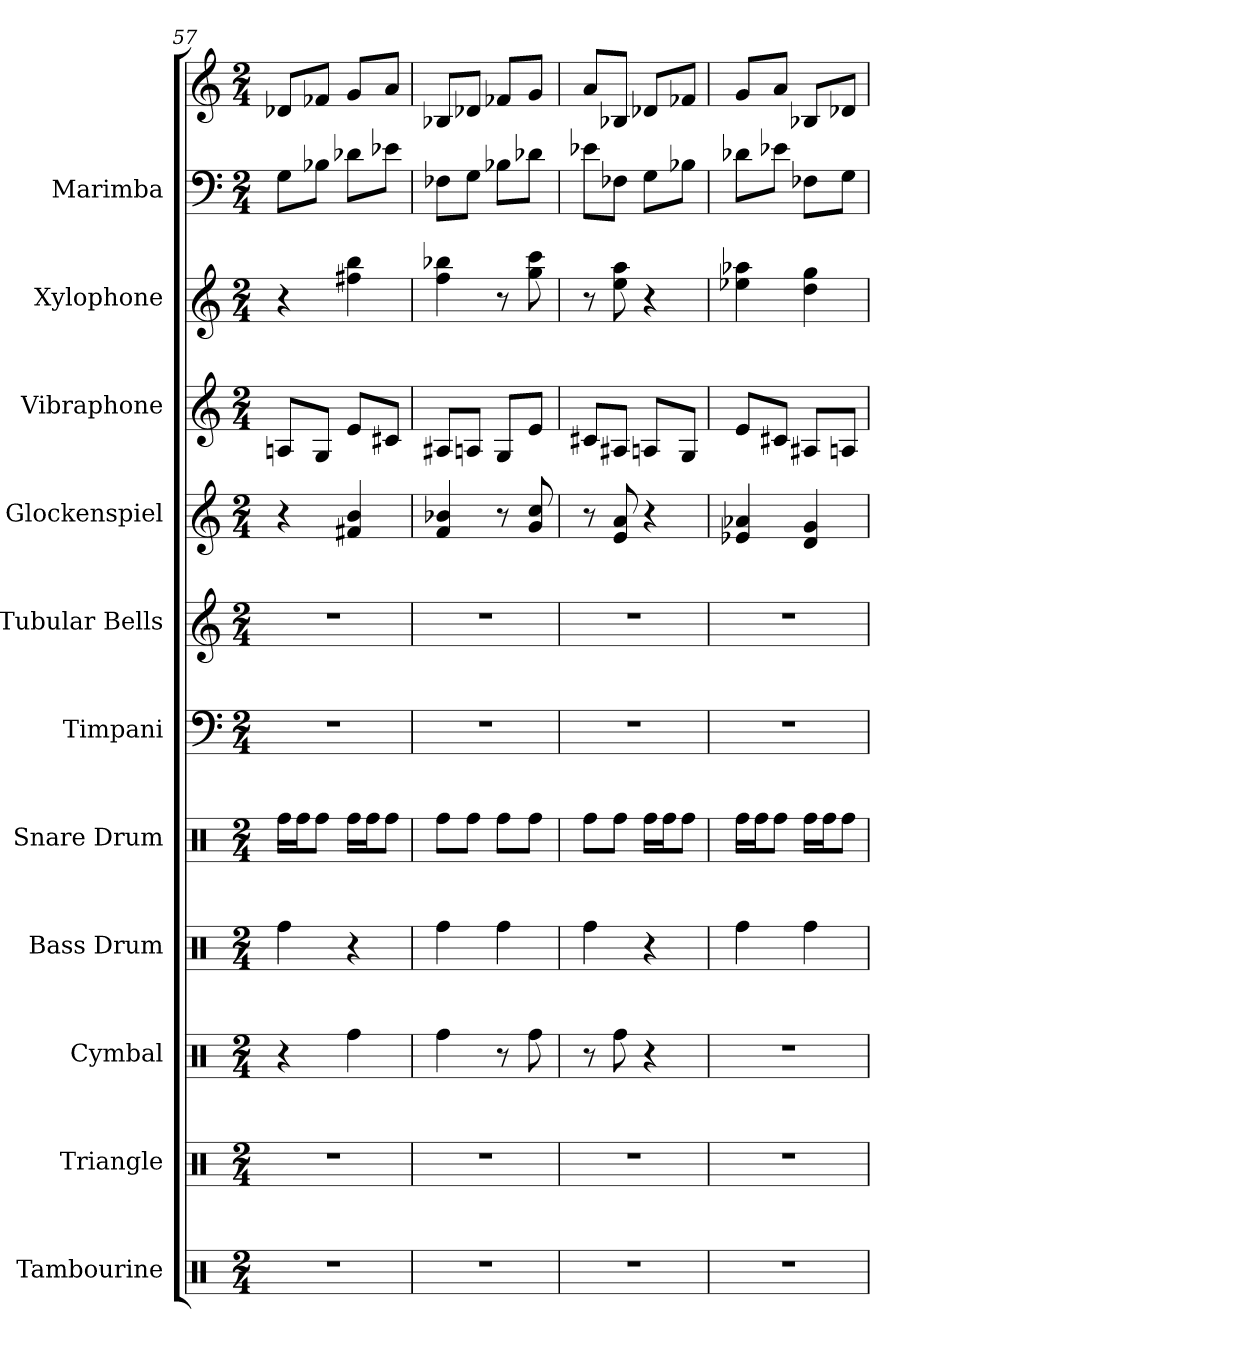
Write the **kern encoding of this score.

**kern	**kern	**kern	**kern	**kern	**kern	**kern	**kern	**kern	**kern	**kern	**kern
*part11	*part10	*part9	*part8	*part7	*part6	*part5	*part4	*part3	*part2	*part1	*part1
*staff12	*staff11	*staff10	*staff9	*staff8	*staff7	*staff6	*staff5	*staff4	*staff3	*staff2	*staff1
*I"Tambourine	*I"Triangle	*I"Cymbal	*I"Bass Drum	*I"Snare Drum	*I"Timpani	*I"Tubular Bells	*I"Glockenspiel	*I"Vibraphone	*I"Xylophone	*I"Marimba	*
*I'Tamb.	*I'Trgl.	*I'Cym.	*I'B. Dr.	*I'Sn. Dr.	*I'Timp.	*I'Tu. Be.	*I'Glk.	*I'Vib.	*I'Xyl.	*I'Mrm.	*
*clefX	*clefX	*clefX	*clefX	*clefX	*clefF4	*clefG2	*clefG2	*clefG2	*clefG2	*clefF4	*clefG2
*	*	*	*	*	*	*	*ITrd-14c-24	*	*ITrd-7c-12	*	*
*k[]	*k[]	*k[]	*k[]	*k[]	*k[]	*k[]	*k[]	*k[]	*k[]	*k[]	*k[]
*M2/4	*M2/4	*M2/4	*M2/4	*M2/4	*M2/4	*M2/4	*M2/4	*M2/4	*M2/4	*M2/4	*M2/4
=57	=57	=57	=57	=57	=57	=57	=57	=57	=57	=57	=57
2r	2r	4r	4Rff\	16Rff\LL	2r	2r	4r	8An/L	4r	8G\L	8d-X/L
.	.	.	.	16Rff\J	.	.	.	.	.	.	.
.	.	.	.	8Rff\J	.	.	.	8G/J	.	8B-X\J	8f-X/J
.	.	4Rff\	4r	16Rff\LL	.	.	4fff#X/ 4bbb/	8e/L	4fff#X\ 4bbb\	8d-X\L	8g/L
.	.	.	.	16Rff\J	.	.	.	.	.	.	.
.	.	.	.	8Rff\J	.	.	.	8c#X/J	.	8e-X\J	8a/J
!!LO:PB:g=z
=58	=58	=58	=58	=58	=58	=58	=58	=58	=58	=58	=58
2r	2r	4Rff\	4Rff\	8Rff\L	2r	2r	4fff/ 4bbb-X/	8A#X/L	4fff\ 4bbb-X\	8F-X\L	8B-X/L
.	.	.	.	8Rff\J	.	.	.	8An/J	.	8G\J	8d-X/J
.	.	8r	4Rff\	8Rff\L	.	.	8r	8G/L	8r	8B-X\L	8f-X/L
.	.	8Rff\	.	8Rff\J	.	.	8ggg/ 8cccc/	8e/J	8ggg\ 8cccc\	8d-X\J	8g/J
=59	=59	=59	=59	=59	=59	=59	=59	=59	=59	=59	=59
2r	2r	8r	4Rff\	8Rff\L	2r	2r	8r	8c#X/L	8r	8e-X\L	8a/L
.	.	8Rff\	.	8Rff\J	.	.	8eee/ 8aaa/	8A#X/J	8eee\ 8aaa\	8F-X\J	8B-X/J
.	.	4r	4r	16Rff\LL	.	.	4r	8An/L	4r	8G\L	8d-X/L
.	.	.	.	16Rff\J	.	.	.	.	.	.	.
.	.	.	.	8Rff\J	.	.	.	8G/J	.	8B-X\J	8f-X/J
=60	=60	=60	=60	=60	=60	=60	=60	=60	=60	=60	=60
2r	2r	2r	4Rff\	16Rff\LL	2r	2r	4eee-X/ 4aaa-X/	8e/L	4eee-X\ 4aaa-X\	8d-X\L	8g/L
.	.	.	.	16Rff\J	.	.	.	.	.	.	.
.	.	.	.	8Rff\J	.	.	.	8c#X/J	.	8e-X\J	8a/J
.	.	.	4Rff\	16Rff\LL	.	.	4ddd/ 4ggg/	8A#X/L	4ddd\ 4ggg\	8F-X\L	8B-X/L
.	.	.	.	16Rff\J	.	.	.	.	.	.	.
.	.	.	.	8Rff\J	.	.	.	8An/J	.	8G\J	8d-X/J
=	=	=	=	=	=	=	=	=	=	=	=
*-	*-	*-	*-	*-	*-	*-	*-	*-	*-	*-	*-
